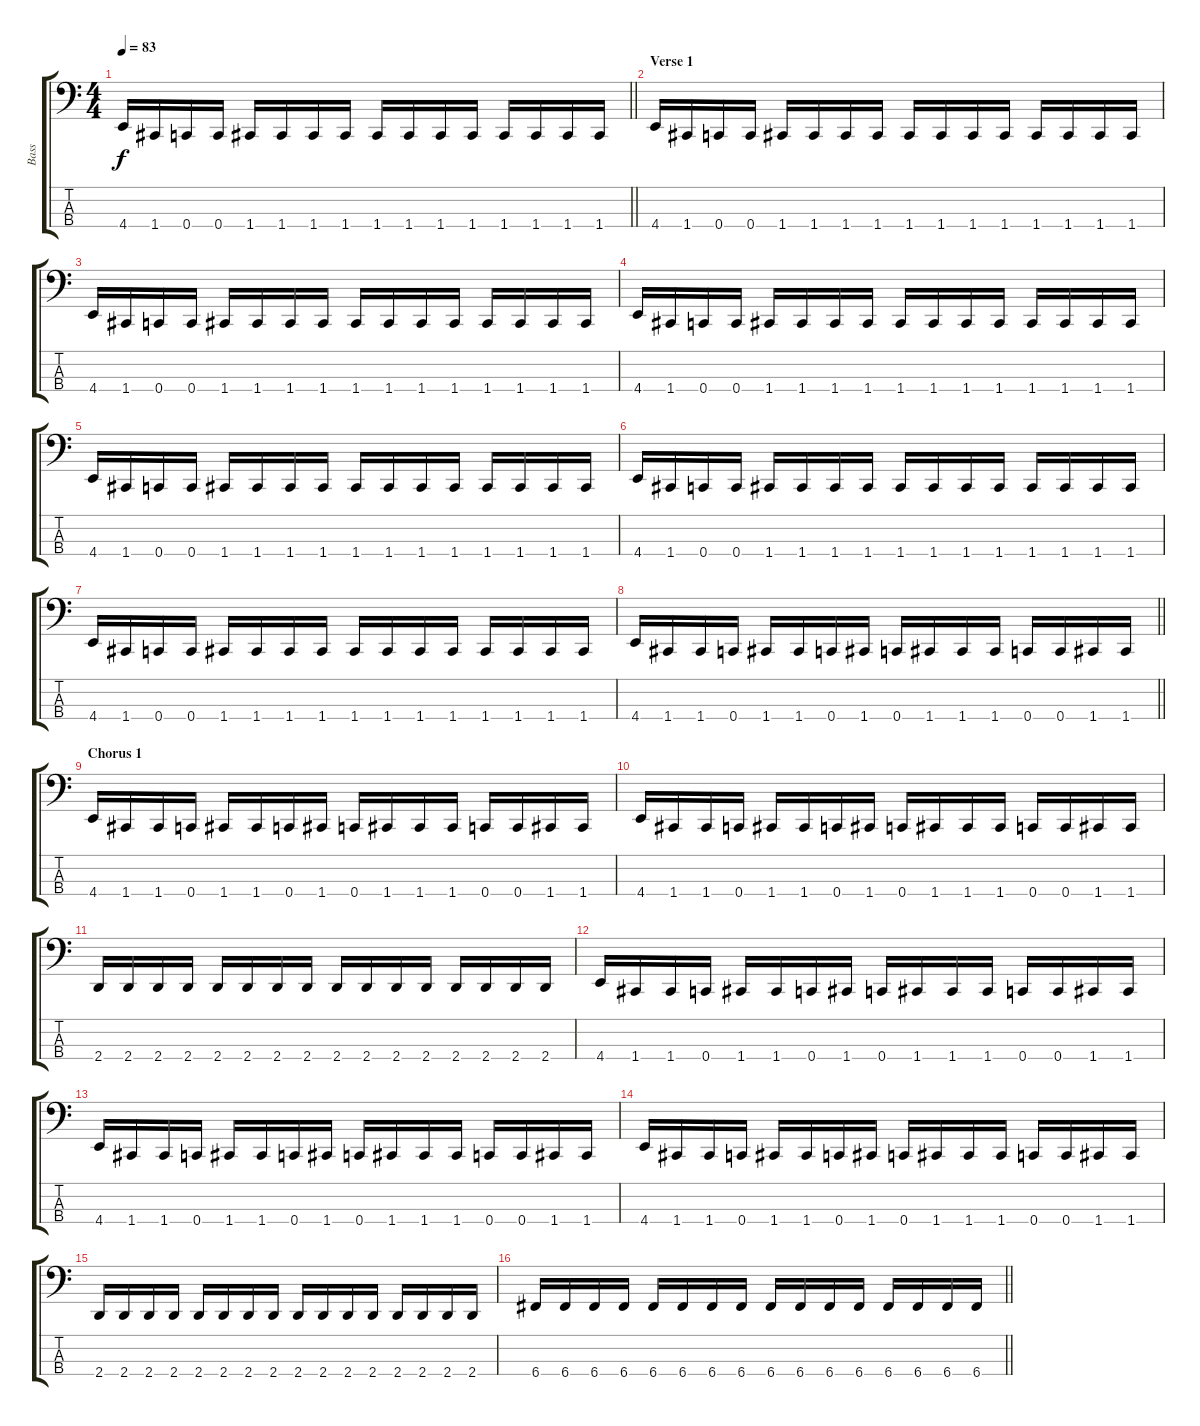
\track ("Bass" "Bass") {instrument electricbassfinger}
\staff {score tabs}
\tuning (F2 C2 G1 C1) {hide}
\ts (4 4)
\tempo 83
\clef f4
\barLineRight lightlight
\ks c
4.4.16{dy f} 1.4.16 0.4.16 0.4.16 1.4.16 1.4.16 1.4.16 1.4.16 1.4.16 1.4.16 1.4.16 1.4.16 1.4.16 1.4.16 1.4.16 1.4.16 |
\section ("" "Verse 1")
4.4.16 1.4.16 0.4.16 0.4.16 1.4.16 1.4.16 1.4.16 1.4.16 1.4.16 1.4.16 1.4.16 1.4.16 1.4.16 1.4.16 1.4.16 1.4.16 |
4.4.16 1.4.16 0.4.16 0.4.16 1.4.16 1.4.16 1.4.16 1.4.16 1.4.16 1.4.16 1.4.16 1.4.16 1.4.16 1.4.16 1.4.16 1.4.16 |
4.4.16 1.4.16 0.4.16 0.4.16 1.4.16 1.4.16 1.4.16 1.4.16 1.4.16 1.4.16 1.4.16 1.4.16 1.4.16 1.4.16 1.4.16 1.4.16 |
4.4.16 1.4.16 0.4.16 0.4.16 1.4.16 1.4.16 1.4.16 1.4.16 1.4.16 1.4.16 1.4.16 1.4.16 1.4.16 1.4.16 1.4.16 1.4.16 |
4.4.16 1.4.16 0.4.16 0.4.16 1.4.16 1.4.16 1.4.16 1.4.16 1.4.16 1.4.16 1.4.16 1.4.16 1.4.16 1.4.16 1.4.16 1.4.16 |
4.4.16 1.4.16 0.4.16 0.4.16 1.4.16 1.4.16 1.4.16 1.4.16 1.4.16 1.4.16 1.4.16 1.4.16 1.4.16 1.4.16 1.4.16 1.4.16 |
\barLineRight lightlight
4.4.16 1.4.16 1.4.16 0.4.16 1.4.16 1.4.16 0.4.16 1.4.16 0.4.16 1.4.16 1.4.16 1.4.16 0.4.16 0.4.16 1.4.16 1.4.16 |
\section ("" "Chorus 1")
4.4.16 1.4.16 1.4.16 0.4.16 1.4.16 1.4.16 0.4.16 1.4.16 0.4.16 1.4.16 1.4.16 1.4.16 0.4.16 0.4.16 1.4.16 1.4.16 |
4.4.16 1.4.16 1.4.16 0.4.16 1.4.16 1.4.16 0.4.16 1.4.16 0.4.16 1.4.16 1.4.16 1.4.16 0.4.16 0.4.16 1.4.16 1.4.16 |
2.4.16 2.4.16 2.4.16 2.4.16 2.4.16 2.4.16 2.4.16 2.4.16 2.4.16 2.4.16 2.4.16 2.4.16 2.4.16 2.4.16 2.4.16 2.4.16 |
4.4.16 1.4.16 1.4.16 0.4.16 1.4.16 1.4.16 0.4.16 1.4.16 0.4.16 1.4.16 1.4.16 1.4.16 0.4.16 0.4.16 1.4.16 1.4.16 |
4.4.16 1.4.16 1.4.16 0.4.16 1.4.16 1.4.16 0.4.16 1.4.16 0.4.16 1.4.16 1.4.16 1.4.16 0.4.16 0.4.16 1.4.16 1.4.16 |
4.4.16 1.4.16 1.4.16 0.4.16 1.4.16 1.4.16 0.4.16 1.4.16 0.4.16 1.4.16 1.4.16 1.4.16 0.4.16 0.4.16 1.4.16 1.4.16 |
2.4.16 2.4.16 2.4.16 2.4.16 2.4.16 2.4.16 2.4.16 2.4.16 2.4.16 2.4.16 2.4.16 2.4.16 2.4.16 2.4.16 2.4.16 2.4.16 |
\barLineRight lightlight
6.4.16 6.4.16 6.4.16 6.4.16 6.4.16 6.4.16 6.4.16 6.4.16 6.4.16 6.4.16 6.4.16 6.4.16 6.4.16 6.4.16 6.4.16 6.4.16
